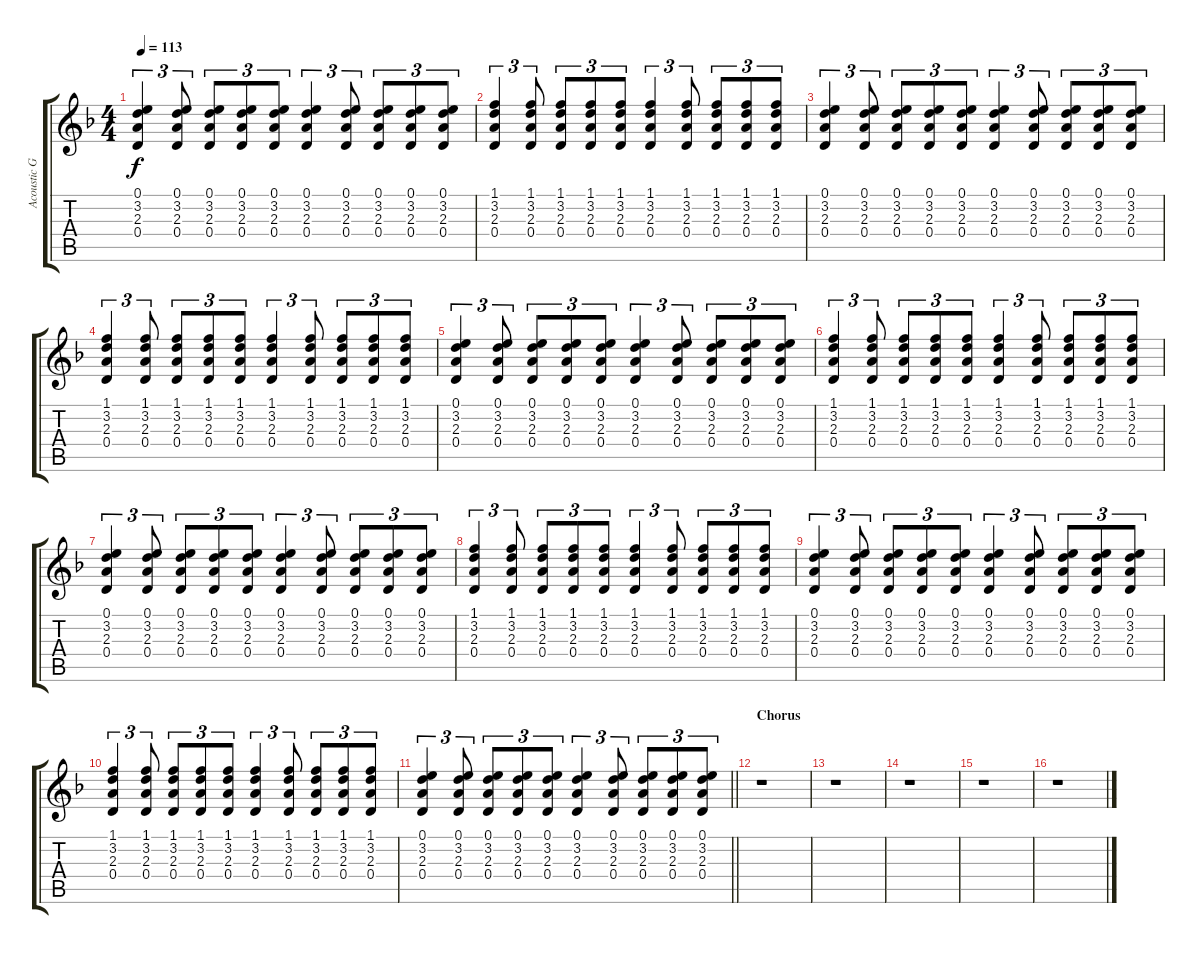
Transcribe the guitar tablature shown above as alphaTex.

\track ("Acoustic Guitar" "Acoustic G") {instrument acousticguitarsteel}
\staff {score tabs}
\tuning (E4 B3 G3 D3 A2 D2) {hide}
\ts (4 4)
\tempo 113
\clef g2
\ks dminor
(0.1 3.2 2.3 0.4).4{tu (3 2) dy f} (0.1 3.2 2.3 0.4).8{tu (3 2)} (0.1 3.2 2.3 0.4).8{tu (3 2)} (0.1 3.2 2.3 0.4).8{tu (3 2)} (0.1 3.2 2.3 0.4).8{tu (3 2)} (0.1 3.2 2.3 0.4).4{tu (3 2)} (0.1 3.2 2.3 0.4).8{tu (3 2)} (0.1 3.2 2.3 0.4).8{tu (3 2)} (0.1 3.2 2.3 0.4).8{tu (3 2)} (0.1 3.2 2.3 0.4).8{tu (3 2)} |
(1.1 3.2 2.3 0.4).4{tu (3 2)} (1.1 3.2 2.3 0.4).8{tu (3 2)} (1.1 3.2 2.3 0.4).8{tu (3 2)} (1.1 3.2 2.3 0.4).8{tu (3 2)} (1.1 3.2 2.3 0.4).8{tu (3 2)} (1.1 3.2 2.3 0.4).4{tu (3 2)} (1.1 3.2 2.3 0.4).8{tu (3 2)} (1.1 3.2 2.3 0.4).8{tu (3 2)} (1.1 3.2 2.3 0.4).8{tu (3 2)} (1.1 3.2 2.3 0.4).8{tu (3 2)} |
(0.1 3.2 2.3 0.4).4{tu (3 2)} (0.1 3.2 2.3 0.4).8{tu (3 2)} (0.1 3.2 2.3 0.4).8{tu (3 2)} (0.1 3.2 2.3 0.4).8{tu (3 2)} (0.1 3.2 2.3 0.4).8{tu (3 2)} (0.1 3.2 2.3 0.4).4{tu (3 2)} (0.1 3.2 2.3 0.4).8{tu (3 2)} (0.1 3.2 2.3 0.4).8{tu (3 2)} (0.1 3.2 2.3 0.4).8{tu (3 2)} (0.1 3.2 2.3 0.4).8{tu (3 2)} |
(1.1 3.2 2.3 0.4).4{tu (3 2)} (1.1 3.2 2.3 0.4).8{tu (3 2)} (1.1 3.2 2.3 0.4).8{tu (3 2)} (1.1 3.2 2.3 0.4).8{tu (3 2)} (1.1 3.2 2.3 0.4).8{tu (3 2)} (1.1 3.2 2.3 0.4).4{tu (3 2)} (1.1 3.2 2.3 0.4).8{tu (3 2)} (1.1 3.2 2.3 0.4).8{tu (3 2)} (1.1 3.2 2.3 0.4).8{tu (3 2)} (1.1 3.2 2.3 0.4).8{tu (3 2)} |
(0.1 3.2 2.3 0.4).4{tu (3 2)} (0.1 3.2 2.3 0.4).8{tu (3 2)} (0.1 3.2 2.3 0.4).8{tu (3 2)} (0.1 3.2 2.3 0.4).8{tu (3 2)} (0.1 3.2 2.3 0.4).8{tu (3 2)} (0.1 3.2 2.3 0.4).4{tu (3 2)} (0.1 3.2 2.3 0.4).8{tu (3 2)} (0.1 3.2 2.3 0.4).8{tu (3 2)} (0.1 3.2 2.3 0.4).8{tu (3 2)} (0.1 3.2 2.3 0.4).8{tu (3 2)} |
(1.1 3.2 2.3 0.4).4{tu (3 2)} (1.1 3.2 2.3 0.4).8{tu (3 2)} (1.1 3.2 2.3 0.4).8{tu (3 2)} (1.1 3.2 2.3 0.4).8{tu (3 2)} (1.1 3.2 2.3 0.4).8{tu (3 2)} (1.1 3.2 2.3 0.4).4{tu (3 2)} (1.1 3.2 2.3 0.4).8{tu (3 2)} (1.1 3.2 2.3 0.4).8{tu (3 2)} (1.1 3.2 2.3 0.4).8{tu (3 2)} (1.1 3.2 2.3 0.4).8{tu (3 2)} |
(0.1 3.2 2.3 0.4).4{tu (3 2)} (0.1 3.2 2.3 0.4).8{tu (3 2)} (0.1 3.2 2.3 0.4).8{tu (3 2)} (0.1 3.2 2.3 0.4).8{tu (3 2)} (0.1 3.2 2.3 0.4).8{tu (3 2)} (0.1 3.2 2.3 0.4).4{tu (3 2)} (0.1 3.2 2.3 0.4).8{tu (3 2)} (0.1 3.2 2.3 0.4).8{tu (3 2)} (0.1 3.2 2.3 0.4).8{tu (3 2)} (0.1 3.2 2.3 0.4).8{tu (3 2)} |
(1.1 3.2 2.3 0.4).4{tu (3 2)} (1.1 3.2 2.3 0.4).8{tu (3 2)} (1.1 3.2 2.3 0.4).8{tu (3 2)} (1.1 3.2 2.3 0.4).8{tu (3 2)} (1.1 3.2 2.3 0.4).8{tu (3 2)} (1.1 3.2 2.3 0.4).4{tu (3 2)} (1.1 3.2 2.3 0.4).8{tu (3 2)} (1.1 3.2 2.3 0.4).8{tu (3 2)} (1.1 3.2 2.3 0.4).8{tu (3 2)} (1.1 3.2 2.3 0.4).8{tu (3 2)} |
(0.1 3.2 2.3 0.4).4{tu (3 2)} (0.1 3.2 2.3 0.4).8{tu (3 2)} (0.1 3.2 2.3 0.4).8{tu (3 2)} (0.1 3.2 2.3 0.4).8{tu (3 2)} (0.1 3.2 2.3 0.4).8{tu (3 2)} (0.1 3.2 2.3 0.4).4{tu (3 2)} (0.1 3.2 2.3 0.4).8{tu (3 2)} (0.1 3.2 2.3 0.4).8{tu (3 2)} (0.1 3.2 2.3 0.4).8{tu (3 2)} (0.1 3.2 2.3 0.4).8{tu (3 2)} |
(1.1 3.2 2.3 0.4).4{tu (3 2)} (1.1 3.2 2.3 0.4).8{tu (3 2)} (1.1 3.2 2.3 0.4).8{tu (3 2)} (1.1 3.2 2.3 0.4).8{tu (3 2)} (1.1 3.2 2.3 0.4).8{tu (3 2)} (1.1 3.2 2.3 0.4).4{tu (3 2)} (1.1 3.2 2.3 0.4).8{tu (3 2)} (1.1 3.2 2.3 0.4).8{tu (3 2)} (1.1 3.2 2.3 0.4).8{tu (3 2)} (1.1 3.2 2.3 0.4).8{tu (3 2)} |
\barLineRight lightlight
(0.1 3.2 2.3 0.4).4{tu (3 2)} (0.1 3.2 2.3 0.4).8{tu (3 2)} (0.1 3.2 2.3 0.4).8{tu (3 2)} (0.1 3.2 2.3 0.4).8{tu (3 2)} (0.1 3.2 2.3 0.4).8{tu (3 2)} (0.1 3.2 2.3 0.4).4{tu (3 2)} (0.1 3.2 2.3 0.4).8{tu (3 2)} (0.1 3.2 2.3 0.4).8{tu (3 2)} (0.1 3.2 2.3 0.4).8{tu (3 2)} (0.1 3.2 2.3 0.4).8{tu (3 2)} |
\section ("" "Chorus")
r.1 |
r.1 |
r.1 |
r.1 |
r.1
